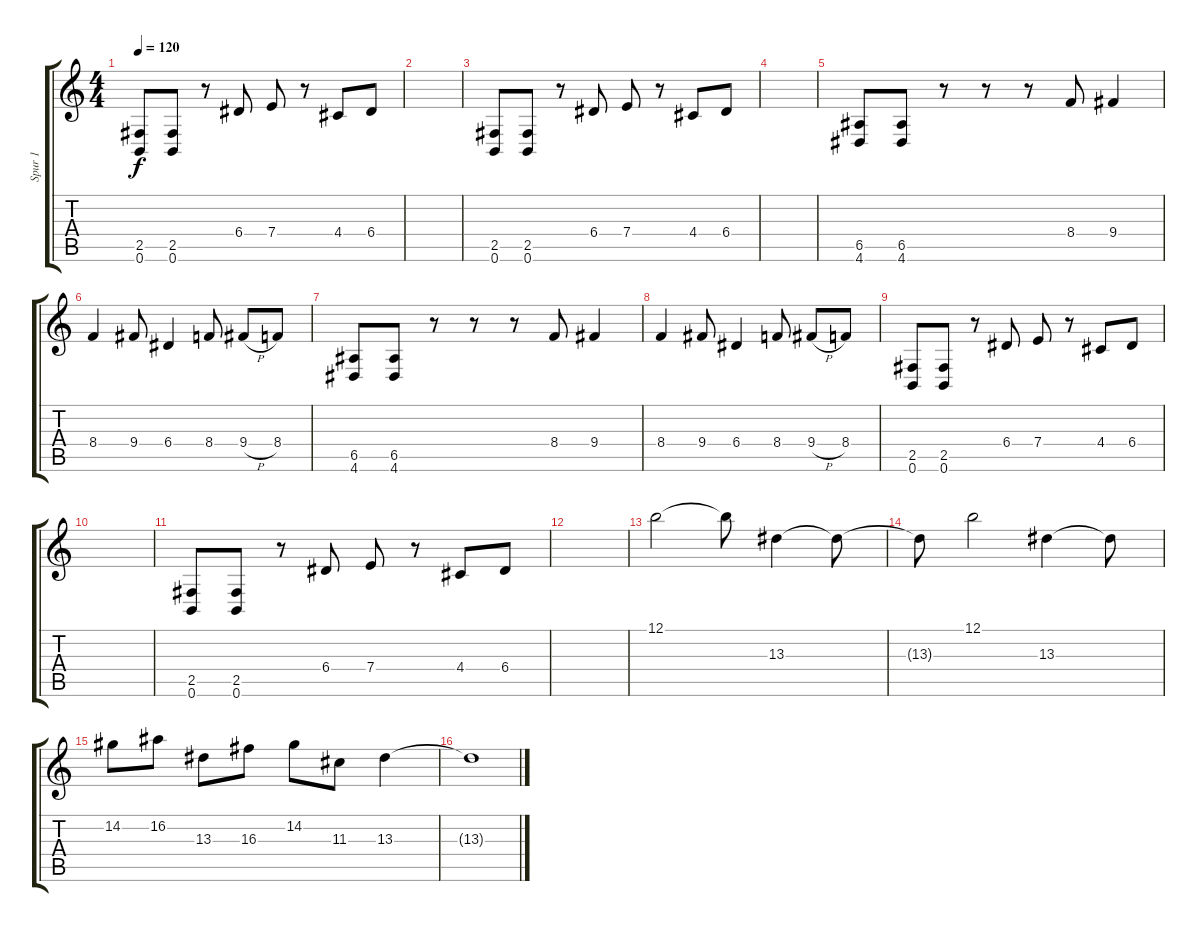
\track ("Spur 1" "Spur 1") {instrument distortionguitar}
\staff {score tabs}
\tuning (B3 Gb3 D3 A2 E2 B1) {hide}
\ts (4 4)
\tempo 120
\clef g2
\ks c
(2.5 0.6).8{dy f} (2.5 0.6).8 r.8 6.4.8 7.4.8 r.8 4.4.8 6.4.8 |
|
(2.5 0.6).8 (2.5 0.6).8 r.8 6.4.8 7.4.8 r.8 4.4.8 6.4.8 |
|
(6.5 4.6).8 (6.5 4.6).8 r.8 r.8 r.8 8.4.8 9.4.4 |
8.4.4 9.4.8 6.4.4 8.4.8 9.4{h}.8 8.4.8 |
(6.5 4.6).8 (6.5 4.6).8 r.8 r.8 r.8 8.4.8 9.4.4 |
8.4.4 9.4.8 6.4.4 8.4.8 9.4{h}.8 8.4.8 |
(2.5 0.6).8 (2.5 0.6).8 r.8 6.4.8 7.4.8 r.8 4.4.8 6.4.8 |
|
(2.5 0.6).8 (2.5 0.6).8 r.8 6.4.8 7.4.8 r.8 4.4.8 6.4.8 |
|
12.1.2 12.1{t}.8 13.3.4 13.3{t}.8 |
13.3{t}.8 12.1.2 13.3.4 13.3{t}.8 |
14.2.8 16.2.8 13.3.8 16.3.8 14.2.8 11.3.8 13.3.4 |
13.3{t}.1
